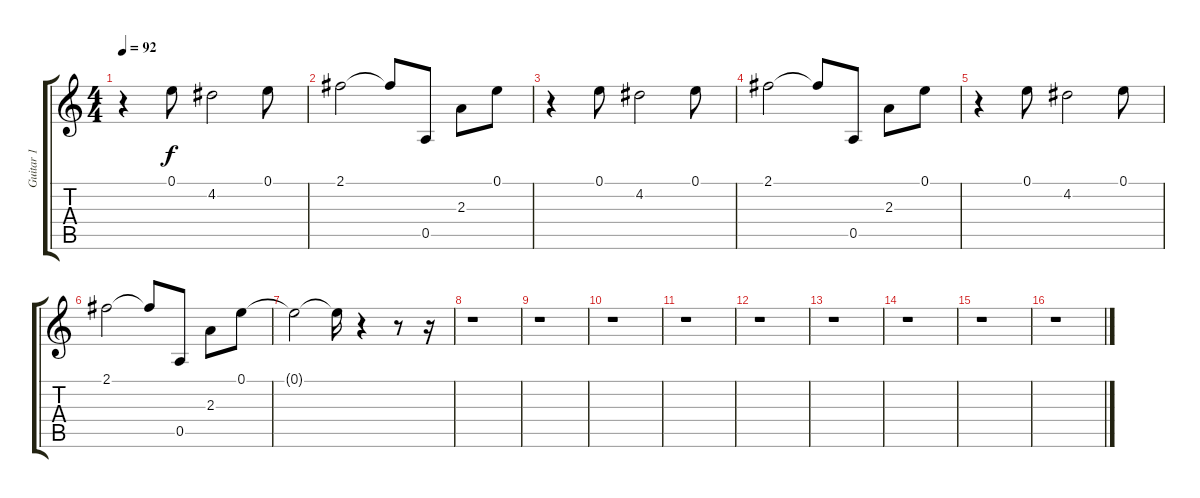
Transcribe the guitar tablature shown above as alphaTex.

\track ("Guitar 1" "Guitar 1") {instrument electricguitarclean}
\staff {score tabs}
\tuning (E4 B3 G3 D3 A2 E2) {hide}
\ts (4 4)
\tempo 92
\clef g2
\ks c
r.4{dy f} 0.1.8 4.2.2 0.1.8 |
2.1.2 2.1{t}.8 0.5.8 2.3.8 0.1.8 |
r.4 0.1.8 4.2.2 0.1.8 |
2.1.2 2.1{t}.8 0.5.8 2.3.8 0.1.8 |
r.4 0.1.8 4.2.2 0.1.8 |
2.1.2 2.1{t}.8 0.5.8 2.3.8 0.1.8 |
0.1{t}.2 0.1{t}.16 r.4 r.8 r.16 |
r.1 |
r.1 |
r.1 |
r.1 |
r.1 |
r.1 |
r.1 |
r.1 |
r.1
